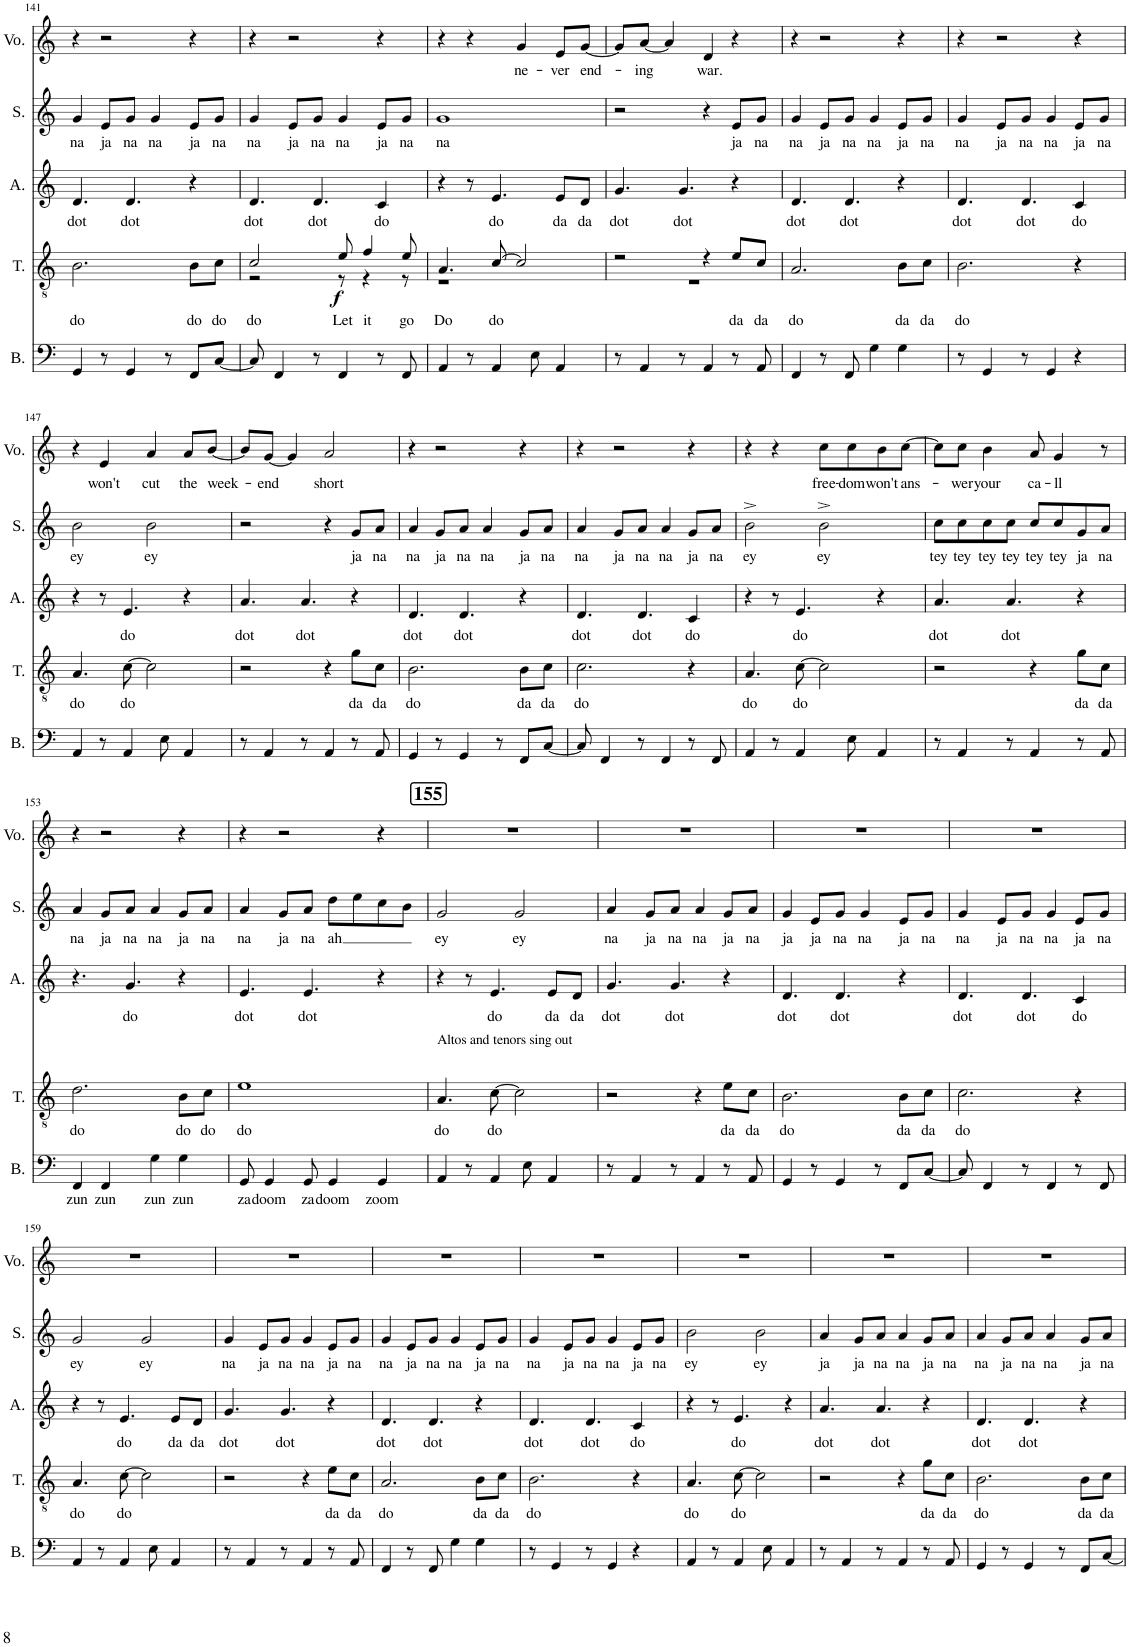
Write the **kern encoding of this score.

**kern	**text	**kern	**text	**dynam	**kern	**text	**kern	**text	**kern	**text
*part5	*part5	*part4	*part4	*part4	*part3	*part3	*part2	*part2	*part1	*part1
*staff5	*staff5	*staff4	*staff4	*staff4	*staff3	*staff3	*staff2	*staff2	*staff1	*staff1
*I"Bass	*	*I"Tenor	*	*	*I"Alto	*	*I"Soprano	*	*I"Voice	*
*I'B.	*	*I'T.	*	*	*I'A.	*	*I'S.	*	*I'Vo.	*
!!LO:PB:g=z
*clefF4	*	*clefGv2	*	*	*clefG2	*	*clefG2	*	*clefG2	*
*k[]	*	*k[]	*	*	*k[]	*	*k[]	*	*k[]	*
*M4/4	*	*M4/4	*	*	*M4/4	*	*M4/4	*	*M4/4	*
=141	=141	=141	=141	=141	=141	=141	=141	=141	=141	=141
!	!	!	!LO:LY:b	!	!	!LO:LY:b	!	!LO:LY:b	!	!
4GG/	.	2.B\	do	.	4.d/	dot	4g/	na	4r	.
!	!	!	!	!	!	!	!	!LO:LY:b	!	!
8r	.	.	.	.	.	.	8e/L	ja	2r	.
!	!	!	!	!	!	!LO:LY:b	!	!LO:LY:b	!	!
4GG/	.	.	.	.	4.d/	dot	8g/J	na	.	.
!	!	!	!	!	!	!	!	!LO:LY:b	!	!
.	.	.	.	.	.	.	4g/	na	.	.
8r	.	.	.	.	.	.	.	.	.	.
!	!	!	!LO:LY:b	!	!	!	!	!LO:LY:b	!	!
8FF/L	.	8B\L	do	.	4r	.	8e/L	ja	4r	.
!	!	!	!LO:LY:b	!	!	!	!	!LO:LY:b	!	!
[8C/J	.	8c\J	do	.	.	.	8g/J	na	.	.
=142	=142	=142	=142	=142	=142	=142	=142	=142	=142	=142
!	!	!	!LO:LY:b	!	!	!LO:LY:b	!	!LO:LY:b	!	!
*	*	*^	*	*	*	*	*	*	*	*
8C/]	.	2c/	2r	do	.	4.d/	dot	4g/	na	4r	.
4FF/	.	.	.	.	.	.	.	.	.	.	.
!	!	!	!	!	!	!	!	!	!LO:LY:b	!	!
.	.	.	.	.	.	.	.	8e/L	ja	2r	.
!	!	!	!	!	!	!	!LO:LY:b	!	!LO:LY:b	!	!
8r	.	.	.	.	.	4.d/	dot	8g/J	na	.	.
!	!	!	!	!LO:LY:b	!LO:DY:b	!	!	!	!LO:LY:b	!	!
4FF/	.	8e/	8r	Let	f	.	.	4g/	na	.	.
!	!	!	!	!LO:LY:b	!	!	!	!	!	!	!
.	.	4f/	4r	it	.	.	.	.	.	.	.
!	!	!	!	!	!	!	!LO:LY:b	!	!LO:LY:b	!	!
8r	.	.	.	.	.	4c/	do	8e/L	ja	4r	.
!	!	!	!	!LO:LY:b	!	!	!	!	!LO:LY:b	!	!
8FF/	.	8e/	8r	go	.	.	.	8g/J	na	.	.
=143	=143	=143	=143	=143	=143	=143	=143	=143	=143	=143	=143
!	!	!	!	!LO:LY:b	!	!	!	!	!LO:LY:b	!	!
4AA/	.	4.A/	1r	Do	.	4r	.	1g	na	4r	.
8r	.	.	.	.	.	8r	.	.	.	4r	.
!	!	!	!	!LO:LY:b	!	!	!LO:LY:b	!	!	!	!
4AA/	.	[8c/	.	do	.	4.e/	do	.	.	.	.
!	!	!	!	!	!	!	!	!	!	!	!LO:LY:b
.	.	2c/]	.	.	.	.	.	.	.	4g/	ne-
8E\	.	.	.	.	.	.	.	.	.	.	.
!	!	!	!	!	!	!	!LO:LY:b	!	!	!	!LO:LY:b
4AA/	.	.	.	.	.	8e/L	da	.	.	8e/L	-ver
!	!	!	!	!	!	!	!LO:LY:b	!	!	!	!LO:LY:b
.	.	.	.	.	.	8d/J	da	.	.	[8g/J	end-
=144	=144	=144	=144	=144	=144	=144	=144	=144	=144	=144	=144
!	!	!	!	!	!	!	!LO:LY:b	!	!	!	!
8r	.	2r	1r	.	.	4.g/	dot	2r	.	8g/L]	.
!	!	!	!	!	!	!	!	!	!	!	!LO:LY:b
4AA/	.	.	.	.	.	.	.	.	.	[8a/J	ing
.	.	.	.	.	.	.	.	.	.	4a/]	.
!	!	!	!	!	!	!	!LO:LY:b	!	!	!	!
8r	.	.	.	.	.	4.g/	dot	.	.	.	.
!	!	!	!	!	!	!	!	!	!	!	!LO:LY:b
4AA/	.	4r	.	.	.	.	.	4r	.	4d/	war.
!	!	!	!	!LO:LY:b	!	!	!	!	!LO:LY:b	!	!
8r	.	8e/L	.	da	.	4r	.	8e/L	ja	4r	.
!	!	!	!	!LO:LY:b	!	!	!	!	!LO:LY:b	!	!
8AA/	.	8c/J	.	da	.	.	.	8g/J	na	.	.
*	*	*v	*v	*	*	*	*	*	*	*	*
=145	=145	=145	=145	=145	=145	=145	=145	=145	=145	=145
!	!	!	!LO:LY:b	!	!	!LO:LY:b	!	!LO:LY:b	!	!
4FF/	.	2.A/	do	.	4.d/	dot	4g/	na	4r	.
!	!	!	!	!	!	!	!	!LO:LY:b	!	!
8r	.	.	.	.	.	.	8e/L	ja	2r	.
!	!	!	!	!	!	!LO:LY:b	!	!LO:LY:b	!	!
8FF/	.	.	.	.	4.d/	dot	8g/J	na	.	.
!	!	!	!	!	!	!	!	!LO:LY:b	!	!
4G\	.	.	.	.	.	.	4g/	na	.	.
!	!	!	!LO:LY:b	!	!	!	!	!LO:LY:b	!	!
4G\	.	8B\L	da	.	4r	.	8e/L	ja	4r	.
!	!	!	!LO:LY:b	!	!	!	!	!LO:LY:b	!	!
.	.	8c\J	da	.	.	.	8g/J	na	.	.
=146	=146	=146	=146	=146	=146	=146	=146	=146	=146	=146
!	!	!	!LO:LY:b	!	!	!LO:LY:b	!	!LO:LY:b	!	!
8r	.	2.B\	do	.	4.d/	dot	4g/	na	4r	.
4GG/	.	.	.	.	.	.	.	.	.	.
!	!	!	!	!	!	!	!	!LO:LY:b	!	!
.	.	.	.	.	.	.	8e/L	ja	2r	.
!	!	!	!	!	!	!LO:LY:b	!	!LO:LY:b	!	!
8r	.	.	.	.	4.d/	dot	8g/J	na	.	.
!	!	!	!	!	!	!	!	!LO:LY:b	!	!
4GG/	.	.	.	.	.	.	4g/	na	.	.
!	!	!	!	!	!	!LO:LY:b	!	!LO:LY:b	!	!
4r	.	4r	.	.	4c/	do	8e/L	ja	4r	.
!	!	!	!	!	!	!	!	!LO:LY:b	!	!
.	.	.	.	.	.	.	8g/J	na	.	.
!!LO:LB:g=z
=147	=147	=147	=147	=147	=147	=147	=147	=147	=147	=147
!	!	!	!LO:LY:b	!	!	!	!	!LO:LY:b	!	!
4AA/	.	4.A/	do	.	4r	.	2b\	ey	4r	.
!	!	!	!	!	!	!	!	!	!	!LO:LY:b
8r	.	.	.	.	8r	.	.	.	4e/	won't
!	!	!	!LO:LY:b	!	!	!LO:LY:b	!	!	!	!
4AA/	.	[8c\	do	.	4.e/	do	.	.	.	.
!	!	!	!	!	!	!	!	!LO:LY:b	!	!LO:LY:b
.	.	2c\]	.	.	.	.	2b\	ey	4a/	cut
8E\	.	.	.	.	.	.	.	.	.	.
!	!	!	!	!	!	!	!	!	!	!LO:LY:b
4AA/	.	.	.	.	4r	.	.	.	8a/L	the
!	!	!	!	!	!	!	!	!	!	!LO:LY:b
.	.	.	.	.	.	.	.	.	[8b/J	week-
=148	=148	=148	=148	=148	=148	=148	=148	=148	=148	=148
!	!	!	!	!	!	!LO:LY:b	!	!	!	!
8r	.	2r	.	.	4.a/	dot	2r	.	8b/L]	.
!	!	!	!	!	!	!	!	!	!	!LO:LY:b
4AA/	.	.	.	.	.	.	.	.	[8g/J	end
.	.	.	.	.	.	.	.	.	4g/]	.
!	!	!	!	!	!	!LO:LY:b	!	!	!	!
8r	.	.	.	.	4.a/	dot	.	.	.	.
!	!	!	!	!	!	!	!	!	!	!LO:LY:b
4AA/	.	4r	.	.	.	.	4r	.	2a/	short
!	!	!	!LO:LY:b	!	!	!	!	!LO:LY:b	!	!
8r	.	8g\L	da	.	4r	.	8g/L	ja	.	.
!	!	!	!LO:LY:b	!	!	!	!	!LO:LY:b	!	!
8AA/	.	8c\J	da	.	.	.	8a/J	na	.	.
=149	=149	=149	=149	=149	=149	=149	=149	=149	=149	=149
!	!	!	!LO:LY:b	!	!	!LO:LY:b	!	!LO:LY:b	!	!
4GG/	.	2.B\	do	.	4.d/	dot	4a/	na	4r	.
!	!	!	!	!	!	!	!	!LO:LY:b	!	!
8r	.	.	.	.	.	.	8g/L	ja	2r	.
!	!	!	!	!	!	!LO:LY:b	!	!LO:LY:b	!	!
4GG/	.	.	.	.	4.d/	dot	8a/J	na	.	.
!	!	!	!	!	!	!	!	!LO:LY:b	!	!
.	.	.	.	.	.	.	4a/	na	.	.
8r	.	.	.	.	.	.	.	.	.	.
!	!	!	!LO:LY:b	!	!	!	!	!LO:LY:b	!	!
8FF/L	.	8B\L	da	.	4r	.	8g/L	ja	4r	.
!	!	!	!LO:LY:b	!	!	!	!	!LO:LY:b	!	!
[8C/J	.	8c\J	da	.	.	.	8a/J	na	.	.
=150	=150	=150	=150	=150	=150	=150	=150	=150	=150	=150
!	!	!	!LO:LY:b	!	!	!LO:LY:b	!	!LO:LY:b	!	!
8C/]	.	2.c\	do	.	4.d/	dot	4a/	na	4r	.
4FF/	.	.	.	.	.	.	.	.	.	.
!	!	!	!	!	!	!	!	!LO:LY:b	!	!
.	.	.	.	.	.	.	8g/L	ja	2r	.
!	!	!	!	!	!	!LO:LY:b	!	!LO:LY:b	!	!
8r	.	.	.	.	4.d/	dot	8a/J	na	.	.
!	!	!	!	!	!	!	!	!LO:LY:b	!	!
4FF/	.	.	.	.	.	.	4a/	na	.	.
!	!	!	!	!	!	!LO:LY:b	!	!LO:LY:b	!	!
8r	.	4r	.	.	4c/	do	8g/L	ja	4r	.
!	!	!	!	!	!	!	!	!LO:LY:b	!	!
8FF/	.	.	.	.	.	.	8a/J	na	.	.
=151	=151	=151	=151	=151	=151	=151	=151	=151	=151	=151
!	!	!	!LO:LY:b	!	!	!	!	!LO:LY:b	!	!
4AA/	.	4.A/	do	.	4r	.	2b^\	ey	4r	.
8r	.	.	.	.	8r	.	.	.	4r	.
!	!	!	!LO:LY:b	!	!	!LO:LY:b	!	!	!	!
4AA/	.	[8c\	do	.	4.e/	do	.	.	.	.
!	!	!	!	!	!	!	!	!LO:LY:b	!	!LO:LY:b
.	.	2c\]	.	.	.	.	2b^\	ey	8cc\L	free-
!	!	!	!	!	!	!	!	!	!	!LO:LY:b
8E\	.	.	.	.	.	.	.	.	8cc\	-dom
!	!	!	!	!	!	!	!	!	!	!LO:LY:b
4AA/	.	.	.	.	4r	.	.	.	8b\	won't
!	!	!	!	!	!	!	!	!	!	!LO:LY:b
.	.	.	.	.	.	.	.	.	[8cc\J	ans-
=152	=152	=152	=152	=152	=152	=152	=152	=152	=152	=152
!	!	!	!	!	!	!LO:LY:b	!	!LO:LY:b	!	!
8r	.	2r	.	.	4.a/	dot	8cc\L	tey	8cc\L]	.
!	!	!	!	!	!	!	!	!LO:LY:b	!	!LO:LY:b
4AA/	.	.	.	.	.	.	8cc\	tey	8cc\J	wer
!	!	!	!	!	!	!	!	!LO:LY:b	!	!LO:LY:b
.	.	.	.	.	.	.	8cc\	tey	4b\	your
!	!	!	!	!	!	!LO:LY:b	!	!LO:LY:b	!	!
8r	.	.	.	.	4.a/	dot	8cc\J	tey	.	.
!	!	!	!	!	!	!	!	!LO:LY:b	!	!LO:LY:b
4AA/	.	4r	.	.	.	.	8cc/L	tey	8a/	ca-
!	!	!	!	!	!	!	!	!LO:LY:b	!	!LO:LY:b
.	.	.	.	.	.	.	8cc/	tey	4g/	-ll
!	!	!	!LO:LY:b	!	!	!	!	!LO:LY:b	!	!
8r	.	8g\L	da	.	4r	.	8g/	ja	.	.
!	!	!	!LO:LY:b	!	!	!	!	!LO:LY:b	!	!
8AA/	.	8c\J	da	.	.	.	8a/J	na	8r	.
!!LO:LB:g=z
=153	=153	=153	=153	=153	=153	=153	=153	=153	=153	=153
!	!LO:LY:b	!	!LO:LY:b	!	!	!	!	!LO:LY:b	!	!
4FF/	zun	2.d\	do	.	4.r	.	4a/	na	4r	.
!	!LO:LY:b	!	!	!	!	!	!	!LO:LY:b	!	!
4FF/	zun	.	.	.	.	.	8g/L	ja	2r	.
!	!	!	!	!	!	!LO:LY:b	!	!LO:LY:b	!	!
.	.	.	.	.	4.g/	do	8a/J	na	.	.
!	!LO:LY:b	!	!	!	!	!	!	!LO:LY:b	!	!
4G\	zun	.	.	.	.	.	4a/	na	.	.
!	!LO:LY:b	!	!LO:LY:b	!	!	!	!	!LO:LY:b	!	!
4G\	zun	8B\L	do	.	4r	.	8g/L	ja	4r	.
!	!	!	!LO:LY:b	!	!	!	!	!LO:LY:b	!	!
.	.	8c\J	do	.	.	.	8a/J	na	.	.
=154	=154	=154	=154	=154	=154	=154	=154	=154	=154	=154
!	!LO:LY:b	!	!LO:LY:b	!	!	!LO:LY:b	!	!LO:LY:b	!	!
8GG/	za	1e	do	.	4.e/	dot	4a/	na	4r	.
!	!LO:LY:b	!	!	!	!	!	!	!	!	!
4GG/	doom	.	.	.	.	.	.	.	.	.
!	!	!	!	!	!	!	!	!LO:LY:b	!	!
.	.	.	.	.	.	.	8g/L	ja	2r	.
!	!LO:LY:b	!	!	!	!	!LO:LY:b	!	!LO:LY:b	!	!
8GG/	za	.	.	.	4.e/	dot	8a/J	na	.	.
!	!LO:LY:b	!	!	!	!	!	!	!LO:LY:b	!	!
4GG/	doom	.	.	.	.	.	8dd\L	ah	.	.
.	.	.	.	.	.	.	8ee\	.	.	.
!	!LO:LY:b	!	!	!	!	!	!	!	!	!
4GG/	zoom	.	.	.	4r	.	8cc\	.	4r	.
.	.	.	.	.	.	.	8b\J	.	.	.
!!LO:REH:place=s1:a:B:cj:fs=14:t=155
=155	=155	=155	=155	=155	=155	=155	=155	=155	=155	=155
!	!	!LO:TX:a:t=Altos and tenors sing out	!	!	!	!	!	!	!	!
!	!	!	!LO:LY:b	!	!	!	!	!LO:LY:b	!	!
4AA/	.	4.A/	do	.	4r	.	2g/	ey	1r	.
8r	.	.	.	.	8r	.	.	.	.	.
!	!	!	!LO:LY:b	!	!	!LO:LY:b	!	!	!	!
4AA/	.	[8c\	do	.	4.e/	do	.	.	.	.
!	!	!	!	!	!	!	!	!LO:LY:b	!	!
.	.	2c\]	.	.	.	.	2g/	ey	.	.
8E\	.	.	.	.	.	.	.	.	.	.
!	!	!	!	!	!	!LO:LY:b	!	!	!	!
4AA/	.	.	.	.	8e/L	da	.	.	.	.
!	!	!	!	!	!	!LO:LY:b	!	!	!	!
.	.	.	.	.	8d/J	da	.	.	.	.
=156	=156	=156	=156	=156	=156	=156	=156	=156	=156	=156
!	!	!	!	!	!	!LO:LY:b	!	!LO:LY:b	!	!
8r	.	2r	.	.	4.g/	dot	4a/	na	1r	.
4AA/	.	.	.	.	.	.	.	.	.	.
!	!	!	!	!	!	!	!	!LO:LY:b	!	!
.	.	.	.	.	.	.	8g/L	ja	.	.
!	!	!	!	!	!	!LO:LY:b	!	!LO:LY:b	!	!
8r	.	.	.	.	4.g/	dot	8a/J	na	.	.
!	!	!	!	!	!	!	!	!LO:LY:b	!	!
4AA/	.	4r	.	.	.	.	4a/	na	.	.
!	!	!	!LO:LY:b	!	!	!	!	!LO:LY:b	!	!
8r	.	8e\L	da	.	4r	.	8g/L	ja	.	.
!	!	!	!LO:LY:b	!	!	!	!	!LO:LY:b	!	!
8AA/	.	8c\J	da	.	.	.	8a/J	na	.	.
=157	=157	=157	=157	=157	=157	=157	=157	=157	=157	=157
!	!	!	!LO:LY:b	!	!	!LO:LY:b	!	!LO:LY:b	!	!
4GG/	.	2.B\	do	.	4.d/	dot	4g/	ja	1r	.
!	!	!	!	!	!	!	!	!LO:LY:b	!	!
8r	.	.	.	.	.	.	8e/L	ja	.	.
!	!	!	!	!	!	!LO:LY:b	!	!LO:LY:b	!	!
4GG/	.	.	.	.	4.d/	dot	8g/J	na	.	.
!	!	!	!	!	!	!	!	!LO:LY:b	!	!
.	.	.	.	.	.	.	4g/	na	.	.
8r	.	.	.	.	.	.	.	.	.	.
!	!	!	!LO:LY:b	!	!	!	!	!LO:LY:b	!	!
8FF/L	.	8B\L	da	.	4r	.	8e/L	ja	.	.
!	!	!	!LO:LY:b	!	!	!	!	!LO:LY:b	!	!
[8C/J	.	8c\J	da	.	.	.	8g/J	na	.	.
=158	=158	=158	=158	=158	=158	=158	=158	=158	=158	=158
!	!	!	!LO:LY:b	!	!	!LO:LY:b	!	!LO:LY:b	!	!
8C/]	.	2.c\	do	.	4.d/	dot	4g/	na	1r	.
4FF/	.	.	.	.	.	.	.	.	.	.
!	!	!	!	!	!	!	!	!LO:LY:b	!	!
.	.	.	.	.	.	.	8e/L	ja	.	.
!	!	!	!	!	!	!LO:LY:b	!	!LO:LY:b	!	!
8r	.	.	.	.	4.d/	dot	8g/J	na	.	.
!	!	!	!	!	!	!	!	!LO:LY:b	!	!
4FF/	.	.	.	.	.	.	4g/	na	.	.
!	!	!	!	!	!	!LO:LY:b	!	!LO:LY:b	!	!
8r	.	4r	.	.	4c/	do	8e/L	ja	.	.
!	!	!	!	!	!	!	!	!LO:LY:b	!	!
8FF/	.	.	.	.	.	.	8g/J	na	.	.
!!LO:LB:g=z
=159	=159	=159	=159	=159	=159	=159	=159	=159	=159	=159
!	!	!	!LO:LY:b	!	!	!	!	!LO:LY:b	!	!
4AA/	.	4.A/	do	.	4r	.	2g/	ey	1r	.
8r	.	.	.	.	8r	.	.	.	.	.
!	!	!	!LO:LY:b	!	!	!LO:LY:b	!	!	!	!
4AA/	.	[8c\	do	.	4.e/	do	.	.	.	.
!	!	!	!	!	!	!	!	!LO:LY:b	!	!
.	.	2c\]	.	.	.	.	2g/	ey	.	.
8E\	.	.	.	.	.	.	.	.	.	.
!	!	!	!	!	!	!LO:LY:b	!	!	!	!
4AA/	.	.	.	.	8e/L	da	.	.	.	.
!	!	!	!	!	!	!LO:LY:b	!	!	!	!
.	.	.	.	.	8d/J	da	.	.	.	.
=160	=160	=160	=160	=160	=160	=160	=160	=160	=160	=160
!	!	!	!	!	!	!LO:LY:b	!	!LO:LY:b	!	!
8r	.	2r	.	.	4.g/	dot	4g/	na	1r	.
4AA/	.	.	.	.	.	.	.	.	.	.
!	!	!	!	!	!	!	!	!LO:LY:b	!	!
.	.	.	.	.	.	.	8e/L	ja	.	.
!	!	!	!	!	!	!LO:LY:b	!	!LO:LY:b	!	!
8r	.	.	.	.	4.g/	dot	8g/J	na	.	.
!	!	!	!	!	!	!	!	!LO:LY:b	!	!
4AA/	.	4r	.	.	.	.	4g/	na	.	.
!	!	!	!LO:LY:b	!	!	!	!	!LO:LY:b	!	!
8r	.	8e\L	da	.	4r	.	8e/L	ja	.	.
!	!	!	!LO:LY:b	!	!	!	!	!LO:LY:b	!	!
8AA/	.	8c\J	da	.	.	.	8g/J	na	.	.
=161	=161	=161	=161	=161	=161	=161	=161	=161	=161	=161
!	!	!	!LO:LY:b	!	!	!LO:LY:b	!	!LO:LY:b	!	!
4FF/	.	2.A/	do	.	4.d/	dot	4g/	na	1r	.
!	!	!	!	!	!	!	!	!LO:LY:b	!	!
8r	.	.	.	.	.	.	8e/L	ja	.	.
!	!	!	!	!	!	!LO:LY:b	!	!LO:LY:b	!	!
8FF/	.	.	.	.	4.d/	dot	8g/J	na	.	.
!	!	!	!	!	!	!	!	!LO:LY:b	!	!
4G\	.	.	.	.	.	.	4g/	na	.	.
!	!	!	!LO:LY:b	!	!	!	!	!LO:LY:b	!	!
4G\	.	8B\L	da	.	4r	.	8e/L	ja	.	.
!	!	!	!LO:LY:b	!	!	!	!	!LO:LY:b	!	!
.	.	8c\J	da	.	.	.	8g/J	na	.	.
=162	=162	=162	=162	=162	=162	=162	=162	=162	=162	=162
!	!	!	!LO:LY:b	!	!	!LO:LY:b	!	!LO:LY:b	!	!
8r	.	2.B\	do	.	4.d/	dot	4g/	na	1r	.
4GG/	.	.	.	.	.	.	.	.	.	.
!	!	!	!	!	!	!	!	!LO:LY:b	!	!
.	.	.	.	.	.	.	8e/L	ja	.	.
!	!	!	!	!	!	!LO:LY:b	!	!LO:LY:b	!	!
8r	.	.	.	.	4.d/	dot	8g/J	na	.	.
!	!	!	!	!	!	!	!	!LO:LY:b	!	!
4GG/	.	.	.	.	.	.	4g/	na	.	.
!	!	!	!	!	!	!LO:LY:b	!	!LO:LY:b	!	!
4r	.	4r	.	.	4c/	do	8e/L	ja	.	.
!	!	!	!	!	!	!	!	!LO:LY:b	!	!
.	.	.	.	.	.	.	8g/J	na	.	.
=163	=163	=163	=163	=163	=163	=163	=163	=163	=163	=163
!	!	!	!LO:LY:b	!	!	!	!	!LO:LY:b	!	!
4AA/	.	4.A/	do	.	4r	.	2b\	ey	1r	.
8r	.	.	.	.	8r	.	.	.	.	.
!	!	!	!LO:LY:b	!	!	!LO:LY:b	!	!	!	!
4AA/	.	[8c\	do	.	4.e/	do	.	.	.	.
!	!	!	!	!	!	!	!	!LO:LY:b	!	!
.	.	2c\]	.	.	.	.	2b\	ey	.	.
8E\	.	.	.	.	.	.	.	.	.	.
4AA/	.	.	.	.	4r	.	.	.	.	.
=164	=164	=164	=164	=164	=164	=164	=164	=164	=164	=164
!	!	!	!	!	!	!LO:LY:b	!	!LO:LY:b	!	!
8r	.	2r	.	.	4.a/	dot	4a/	ja	1r	.
4AA/	.	.	.	.	.	.	.	.	.	.
!	!	!	!	!	!	!	!	!LO:LY:b	!	!
.	.	.	.	.	.	.	8g/L	ja	.	.
!	!	!	!	!	!	!LO:LY:b	!	!LO:LY:b	!	!
8r	.	.	.	.	4.a/	dot	8a/J	na	.	.
!	!	!	!	!	!	!	!	!LO:LY:b	!	!
4AA/	.	4r	.	.	.	.	4a/	na	.	.
!	!	!	!LO:LY:b	!	!	!	!	!LO:LY:b	!	!
8r	.	8g\L	da	.	4r	.	8g/L	ja	.	.
!	!	!	!LO:LY:b	!	!	!	!	!LO:LY:b	!	!
8AA/	.	8c\J	da	.	.	.	8a/J	na	.	.
=165	=165	=165	=165	=165	=165	=165	=165	=165	=165	=165
!	!	!	!LO:LY:b	!	!	!LO:LY:b	!	!LO:LY:b	!	!
4GG/	.	2.B\	do	.	4.d/	dot	4a/	na	1r	.
!	!	!	!	!	!	!	!	!LO:LY:b	!	!
8r	.	.	.	.	.	.	8g/L	ja	.	.
!	!	!	!	!	!	!LO:LY:b	!	!LO:LY:b	!	!
4GG/	.	.	.	.	4.d/	dot	8a/J	na	.	.
!	!	!	!	!	!	!	!	!LO:LY:b	!	!
.	.	.	.	.	.	.	4a/	na	.	.
8r	.	.	.	.	.	.	.	.	.	.
!	!	!	!LO:LY:b	!	!	!	!	!LO:LY:b	!	!
8FF/L	.	8B\L	da	.	4r	.	8g/L	ja	.	.
!	!	!	!LO:LY:b	!	!	!	!	!LO:LY:b	!	!
[8C/J	.	8c\J	da	.	.	.	8a/J	na	.	.
=	=	=	=	=	=	=	=	=	=	=
*-	*-	*-	*-	*-	*-	*-	*-	*-	*-	*-
